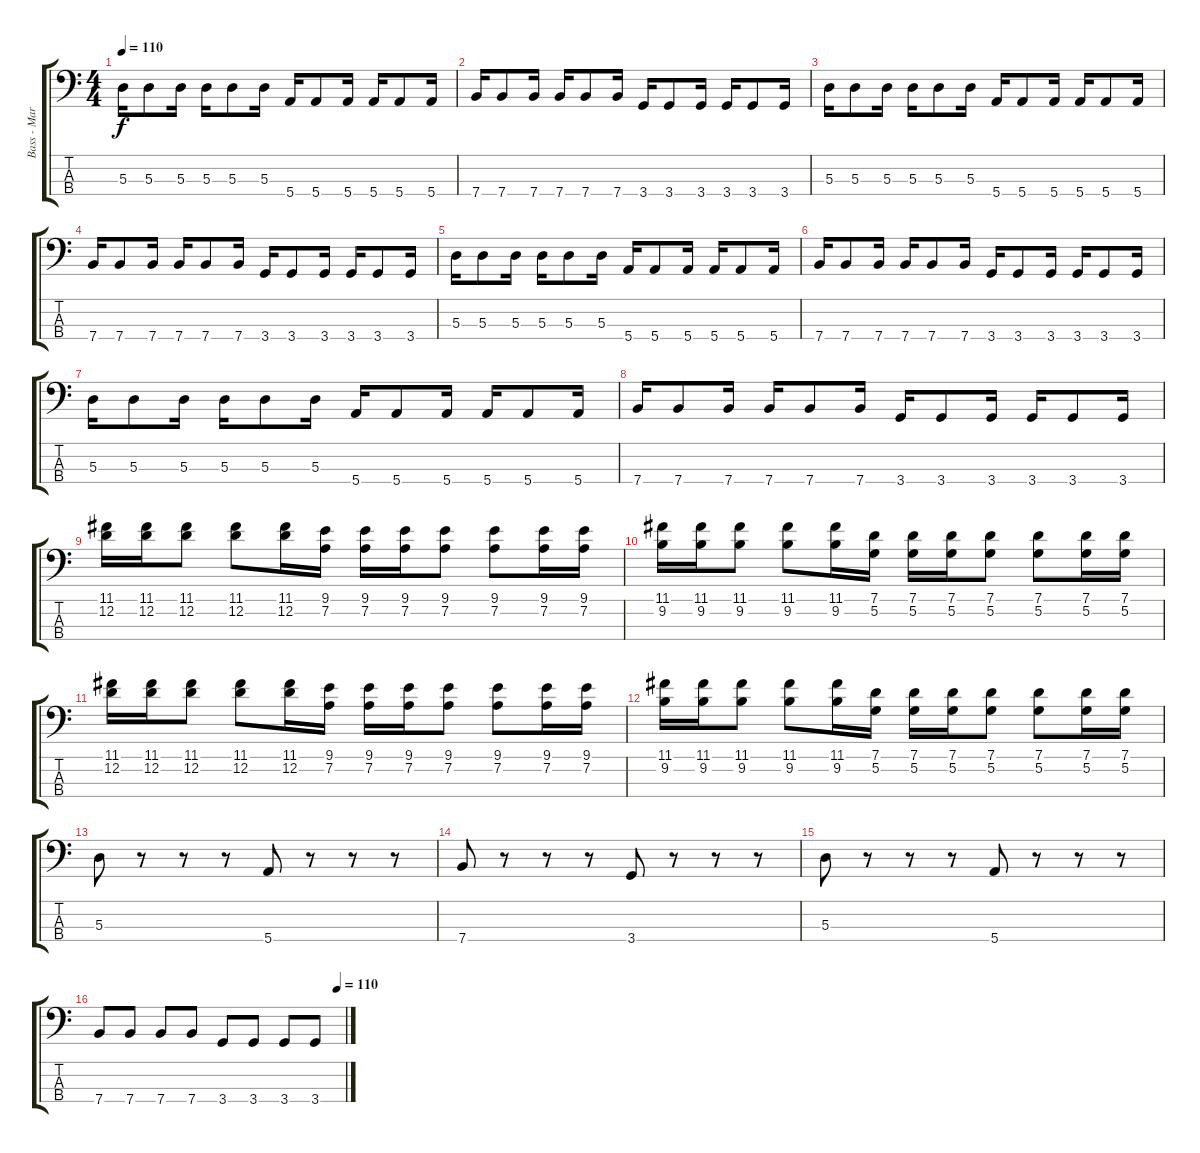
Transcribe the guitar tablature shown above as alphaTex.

\track ("Bass - Mark" "Bass - Mar") {instrument electricbasspick}
\staff {score tabs}
\tuning (G2 D2 A1 E1) {hide}
\ts (4 4)
\tempo 110
\clef f4
\ks c
5.3.16{dy f} 5.3.8 5.3.16 5.3.16 5.3.8 5.3.16 5.4.16 5.4.8 5.4.16 5.4.16 5.4.8 5.4.16 |
7.4.16 7.4.8 7.4.16 7.4.16 7.4.8 7.4.16 3.4.16 3.4.8 3.4.16 3.4.16 3.4.8 3.4.16 |
5.3.16 5.3.8 5.3.16 5.3.16 5.3.8 5.3.16 5.4.16 5.4.8 5.4.16 5.4.16 5.4.8 5.4.16 |
7.4.16 7.4.8 7.4.16 7.4.16 7.4.8 7.4.16 3.4.16 3.4.8 3.4.16 3.4.16 3.4.8 3.4.16 |
5.3.16 5.3.8 5.3.16 5.3.16 5.3.8 5.3.16 5.4.16 5.4.8 5.4.16 5.4.16 5.4.8 5.4.16 |
7.4.16 7.4.8 7.4.16 7.4.16 7.4.8 7.4.16 3.4.16 3.4.8 3.4.16 3.4.16 3.4.8 3.4.16 |
5.3.16 5.3.8 5.3.16 5.3.16 5.3.8 5.3.16 5.4.16 5.4.8 5.4.16 5.4.16 5.4.8 5.4.16 |
7.4.16 7.4.8 7.4.16 7.4.16 7.4.8 7.4.16 3.4.16 3.4.8 3.4.16 3.4.16 3.4.8 3.4.16 |
(11.1 12.2).16 (11.1 12.2).16 (11.1 12.2).8 (11.1 12.2).8 (11.1 12.2).16 (9.1 7.2).16 (9.1 7.2).16 (9.1 7.2).16 (9.1 7.2).8 (9.1 7.2).8 (9.1 7.2).16 (9.1 7.2).16 |
(11.1 9.2).16 (11.1 9.2).16 (11.1 9.2).8 (11.1 9.2).8 (11.1 9.2).16 (7.1 5.2).16 (7.1 5.2).16 (7.1 5.2).16 (7.1 5.2).8 (7.1 5.2).8 (7.1 5.2).16 (7.1 5.2).16 |
(11.1 12.2).16 (11.1 12.2).16 (11.1 12.2).8 (11.1 12.2).8 (11.1 12.2).16 (9.1 7.2).16 (9.1 7.2).16 (9.1 7.2).16 (9.1 7.2).8 (9.1 7.2).8 (9.1 7.2).16 (9.1 7.2).16 |
(11.1 9.2).16 (11.1 9.2).16 (11.1 9.2).8 (11.1 9.2).8 (11.1 9.2).16 (7.1 5.2).16 (7.1 5.2).16 (7.1 5.2).16 (7.1 5.2).8 (7.1 5.2).8 (7.1 5.2).16 (7.1 5.2).16 |
5.3.8 r.8 r.8 r.8 5.4.8 r.8 r.8 r.8 |
7.4.8 r.8 r.8 r.8 3.4.8 r.8 r.8 r.8 |
5.3.8 r.8 r.8 r.8 5.4.8 r.8 r.8 r.8 |
\tempo (110 0.96875)
7.4.8 7.4.8 7.4.8 7.4.8 3.4.8 3.4.8 3.4.8 3.4.8
